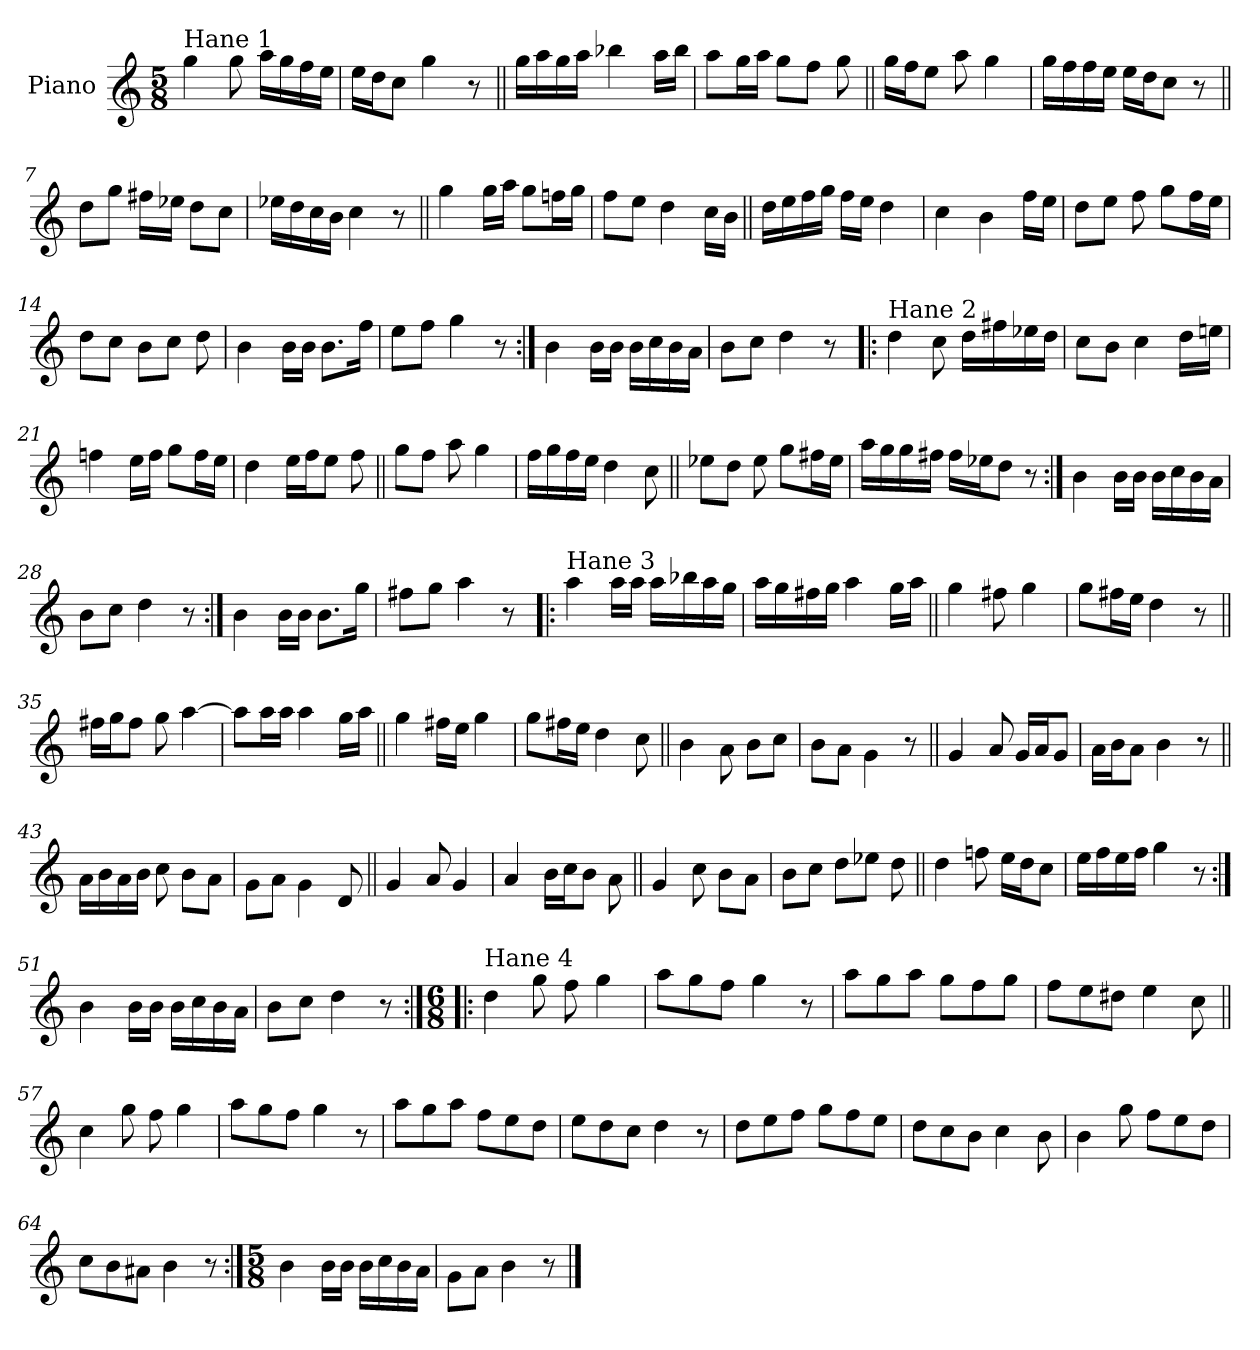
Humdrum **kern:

**kern
*part1
*staff1
*I"Piano
*I'Pno.
*clefG2
*k[]
*M5/8
=1
!LO:TX:a:t=Hane 1
4gg\
8gg\
16aa\LL
16gg\
16ff\
16ee\JJ
=2
16ee\LL
16dd\J
8cc\J
4gg\
8r
=3||
16gg\LL
16aa\
16gg\
16aa\JJ
4bb-X\
16aa\LL
16bb-\JJ
!!LO:LB:g=z
=4
8aa\L
16gg\L
16aa\JJ
8gg\L
8ff\J
8gg\
=5||
16gg\LL
16ff\J
8ee\J
8aa\
4gg\
=6
16gg\LL
16ff\
16ff\
16ee\JJ
16ee\LL
16dd\J
8cc\J
8r
=7||
8dd\L
8gg\J
16ff#X\LL
16ee-X\JJ
8dd\L
8cc\J
!!LO:LB:g=z
=8
16ee-X\LL
16dd\
16cc\
16b\JJ
4cc\
8r
=9||
4gg\
16gg\LL
16aa\JJ
8gg\L
16ffn\L
16gg\JJ
=10
8ff\L
8ee\J
4dd\
16cc\LL
16b\JJ
=11||
16dd\LL
16ee\
16ff\
16gg\JJ
16ff\LL
16ee\JJ
4dd\
!!LO:LB:g=z
=12
4cc\
4b\
16ff\LL
16ee\JJ
=13
8dd\L
8ee\J
8ff\
8gg\L
16ff\L
16ee\JJ
=14
8dd\L
8cc\J
8b\L
8cc\J
8dd\
=15
4b\
16b\LL
16b\JJ
8.b\L
16ff\Jk
=16
8ee\L
8ff\J
4gg\
8r
!!LO:LB:g=z
=17:|!
4b\
16b\LL
16b\JJ
16b\LL
16cc\
16b\
16a\JJ
=18
8b\L
8cc\J
4dd\
8r
=19!|:
!LO:TX:a:t=Hane 2
4dd\
8cc\
16dd\LL
16ff#X\
16ee-X\
16dd\JJ
!!LO:LB:g=z
=20
8cc\L
8b\J
4cc\
16dd\LL
16een\JJ
=21
4ffn\
16ee\LL
16ff\JJ
8gg\L
16ff\L
16ee\JJ
=22
4dd\
16ee\LL
16ff\J
8ee\J
8ff\
=23||
8gg\L
8ff\J
8aa\
4gg\
!!LO:LB:g=z
=24
16ff\LL
16gg\
16ff\
16ee\JJ
4dd\
8cc\
=25||
8ee-X\L
8dd\J
8ee-\
8gg\L
16ff#X\L
16ee-\JJ
=26
16aa\LL
16gg\
16gg\
16ff#X\JJ
16ff#\LL
16ee-X\J
8dd\J
8r
!!LO:LB:g=z
=27:|!
4b\
16b\LL
16b\JJ
16b\LL
16cc\
16b\
16a\JJ
=28
8b\L
8cc\J
4dd\
8r
=29:|!
4b\
16b\LL
16b\JJ
8.b\L
16gg\Jk
=30
8ff#X\L
8gg\J
4aa\
8r
!!LO:LB:g=z
=31!|:
!LO:TX:a:t=Hane 3
4aa\
16aa\LL
16aa\JJ
16aa\LL
16bb-X\
16aa\
16gg\JJ
=32
16aa\LL
16gg\
16ff#X\
16gg\JJ
4aa\
16gg\LL
16aa\JJ
=33||
4gg\
8ff#X\
4gg\
=34
8gg\L
16ff#X\L
16ee\JJ
4dd\
8r
!!LO:LB:g=z
=35||
16ff#X\LL
16gg\J
8ff#\J
8gg\
[4aa\
=36
8aa\L]
16aa\L
16aa\JJ
4aa\
16gg\LL
16aa\JJ
=37||
4gg\
16ff#X\LL
16ee\JJ
4gg\
=38
8gg\L
16ff#X\L
16ee\JJ
4dd\
8cc\
!!LO:PB:g=z
=39||
4b\
8a\
8b\L
8cc\J
=40
8b\L
8a\J
4g\
8r
=41||
4g/
8a/
16g/LL
16a/J
8g/J
=42
16a\LL
16b\J
8a\J
4b\
8r
!!LO:LB:g=z
=43||
16a\LL
16b\
16a\
16b\JJ
8cc\
8b\L
8a\J
=44
8g\L
8a\J
4g\
8d/
=45||
4g/
8a/
4g/
=46
4a/
16b\LL
16cc\J
8b\J
8a\
!!LO:LB:g=z
=47||
4g/
8cc\
8b\L
8a\J
=48
8b\L
8cc\J
8dd\L
8ee-X\J
8dd\
=49||
4dd\
8ffn\
16ee\LL
16dd\J
8cc\J
=50
16ee\LL
16ff\
16ee\
16ff\JJ
4gg\
8r
!!LO:LB:g=z
=51:|!
4b\
16b\LL
16b\JJ
16b\LL
16cc\
16b\
16a\JJ
=52
8b\L
8cc\J
4dd\
8r
=53:|!|:
*M6/8
!LO:TX:a:t=Hane 4
4dd\
8gg\
8ff\
4gg\
=54
8aa\L
8gg\
8ff\J
4gg\
8r
!!LO:LB:g=z
=55
8aa\L
8gg\
8aa\J
8gg\L
8ff\
8gg\J
=56
8ff\L
8ee\
8dd#X\J
4ee\
8cc\
=57||
4cc\
8gg\
8ff\
4gg\
=58
8aa\L
8gg\
8ff\J
4gg\
8r
!!LO:LB:g=z
=59
8aa\L
8gg\
8aa\J
8ff\L
8ee\
8dd\J
=60
8ee\L
8dd\
8cc\J
4dd\
8r
=61
8dd\L
8ee\
8ff\J
8gg\L
8ff\
8ee\J
=62
8dd\L
8cc\
8b\J
4cc\
8b\
!!LO:LB:g=z
=63
4b\
8gg\
8ff\L
8ee\
8dd\J
=64
8cc\L
8b\
8a#X\J
4b\
8r
=65:|!
*M5/8
4b\
16b\LL
16b\JJ
16b\LL
16cc\
16b\
16a\JJ
=66
8g\L
8a\J
4b\
8r
==
*-
